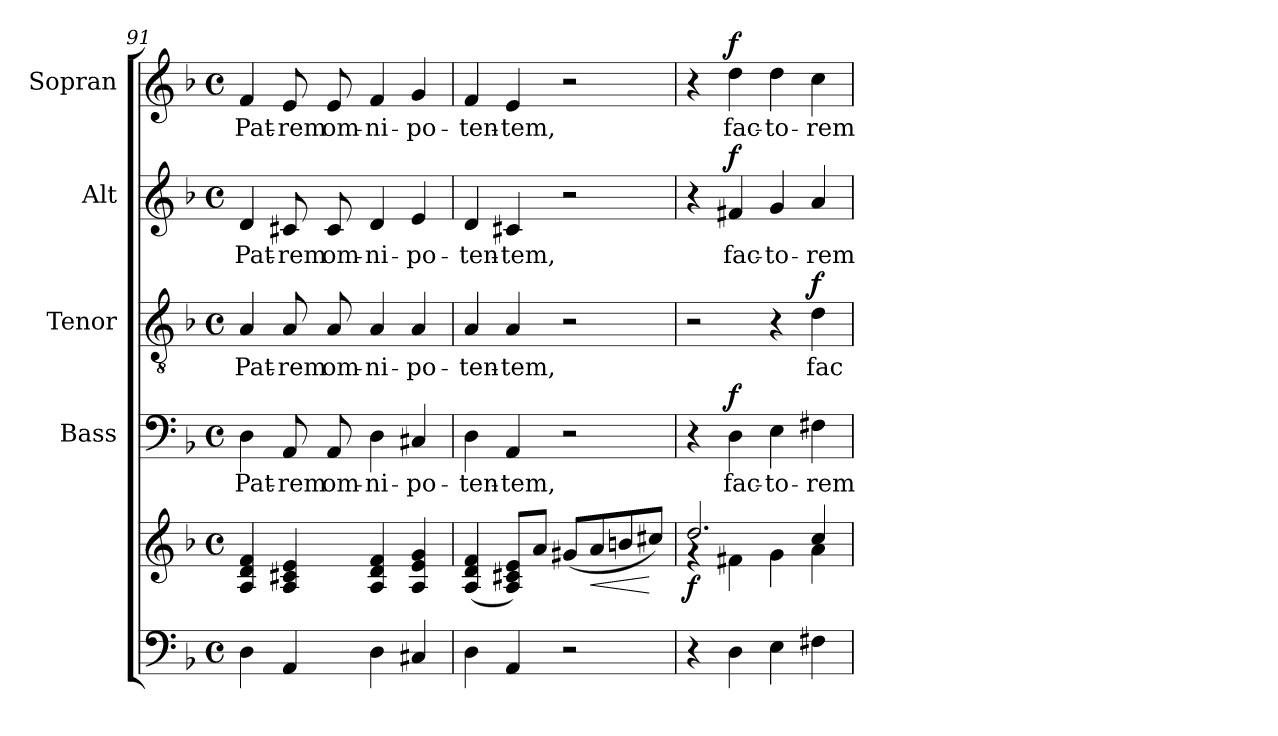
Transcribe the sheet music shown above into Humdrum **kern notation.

**kern	**kern	**dynam	**kern	**text	**dynam	**kern	**text	**dynam	**kern	**text	**dynam	**kern	**text	**dynam
*part5	*part5	*part5	*part4	*part4	*part4	*part3	*part3	*part3	*part2	*part2	*part2	*part1	*part1	*part1
*staff6	*staff5	*staff5/6	*staff4	*staff4	*staff4	*staff3	*staff3	*staff3	*staff2	*staff2	*staff2	*staff1	*staff1	*staff1
*	*	*	*I"Bass	*	*	*I"Tenor	*	*	*I"Alt	*	*	*I"Sopran	*	*
*	*	*	*I'B.	*	*	*I'T.	*	*	*I'A.	*	*	*I'S.	*	*
*clefF4	*clefG2	*	*clefF4	*	*	*clefGv2	*	*	*clefG2	*	*	*clefG2	*	*
*k[b-]	*k[b-]	*	*k[b-]	*	*	*k[b-]	*	*	*k[b-]	*	*	*k[b-]	*	*
*F:	*F:	*	*F:	*	*	*F:	*	*	*F:	*	*	*F:	*	*
*M4/4	*M4/4	*	*M4/4	*	*	*M4/4	*	*	*M4/4	*	*	*M4/4	*	*
*met(c)	*met(c)	*	*met(c)	*	*	*met(c)	*	*	*met(c)	*	*	*met(c)	*	*
=91	=91	=91	=91	=91	=91	=91	=91	=91	=91	=91	=91	=91	=91	=91
!	!	!	!	!LO:LY:b	!	!	!LO:LY:b	!	!	!LO:LY:b	!	!	!LO:LY:b	!
4D\	4A/ 4d/ 4f/	.	4D\	Pat-	.	4A/	Pat-	.	4d/	Pat-	.	4f/	Pat-	.
!	!	!	!	!LO:LY:b	!	!	!LO:LY:b	!	!	!LO:LY:b	!	!	!LO:LY:b	!
4AA/	4A/ 4c#X/ 4e/	.	8AA/	-rem	.	8A/	-rem	.	8c#X/	-rem	.	8e/	-rem	.
!	!	!	!	!LO:LY:b	!	!	!LO:LY:b	!	!	!LO:LY:b	!	!	!LO:LY:b	!
.	.	.	8AA/	om-	.	8A/	om-	.	8c#/	om-	.	8e/	om-	.
!	!	!	!	!LO:LY:b	!	!	!LO:LY:b	!	!	!LO:LY:b	!	!	!LO:LY:b	!
4D\	4A/ 4d/ 4f/	.	4D\	-ni-	.	4A/	-ni-	.	4d/	-ni-	.	4f/	-ni-	.
!	!	!	!	!LO:LY:b	!	!	!LO:LY:b	!	!	!LO:LY:b	!	!	!LO:LY:b	!
4C#X/	4A/ 4e/ 4g/	.	4C#X/	-po-	.	4A/	-po-	.	4e/	-po-	.	4g/	-po-	.
=92	=92	=92	=92	=92	=92	=92	=92	=92	=92	=92	=92	=92	=92	=92
!	!	!	!	!LO:LY:b	!	!	!LO:LY:b	!	!	!LO:LY:b	!	!	!LO:LY:b	!
4D\	(4A/ 4d/ 4f/	.	4D\	-ten-	.	4A/	-ten-	.	4d/	-ten-	.	4f/	-ten-	.
!	!	!	!	!LO:LY:b	!	!	!LO:LY:b	!	!	!LO:LY:b	!	!	!LO:LY:b	!
4AA/	8A/ 8c#X/ 8e/L)	.	4AA/	-tem,	.	4A/	-tem,	.	4c#X/	-tem,	.	4e/	-tem,	.
.	8a/J	.	.	.	.	.	.	.	.	.	.	.	.	.
2r	(<8g#X/L	.	2r	.	.	2r	.	.	2r	.	.	2r	.	.
!	!	!LO:HP:b	!	!	!	!	!	!	!	!	!	!	!	!
.	8a/	<	.	.	.	.	.	.	.	.	.	.	.	.
.	8bn/	.	.	.	.	.	.	.	.	.	.	.	.	.
.	8cc#X/J)	[	.	.	.	.	.	.	.	.	.	.	.	.
!!LO:PB:g=z
=93	=93	=93	=93	=93	=93	=93	=93	=93	=93	=93	=93	=93	=93	=93
*	*^	*	*	*	*	*	*	*	*	*	*	*	*	*
!	!	!	!LO:DY:b	!	!	!	!	!	!	!	!	!	!	!	!
4r	2.dd/	4rf	f	4r	.	.	2r	.	.	4r	.	.	4r	.	.
!	!	!	!	!	!LO:LY:b	!LO:DY:a	!	!	!	!	!LO:LY:b	!LO:DY:a	!	!LO:LY:b	!LO:DY:a
4D\	.	4f#X\	.	4D\	fac-	f	.	.	.	4f#X/	fac-	f	4dd\	fac-	f
!	!	!	!	!	!LO:LY:b	!	!	!	!	!	!LO:LY:b	!	!	!LO:LY:b	!
4E\	.	4g\	.	4E\	-to-	.	4r	.	.	4g/	-to-	.	4dd\	-to-	.
!	!	!	!	!	!LO:LY:b	!	!	!LO:LY:b	!LO:DY:a	!	!LO:LY:b	!	!	!LO:LY:b	!
4F#X\	4cc/	4a\	.	4F#X\	-rem	.	4d\	fac-	f	4a/	-rem	.	4cc\	-rem	.
*	*v	*v	*	*	*	*	*	*	*	*	*	*	*	*	*
=	=	=	=	=	=	=	=	=	=	=	=	=	=	=
*-	*-	*-	*-	*-	*-	*-	*-	*-	*-	*-	*-	*-	*-	*-
